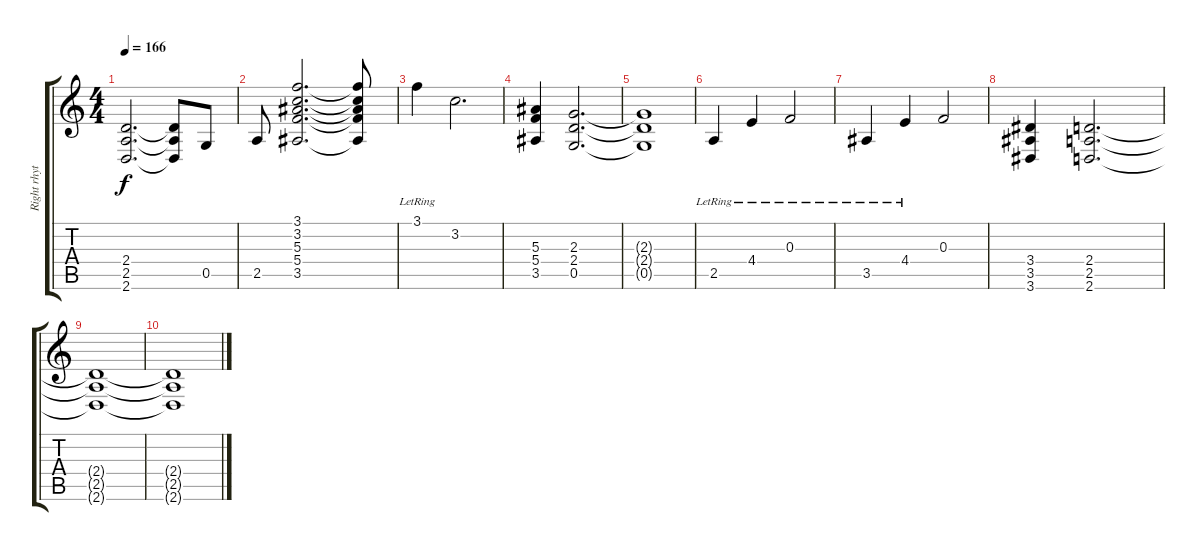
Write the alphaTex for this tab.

\track ("Right rhythm" "Right rhyt") {instrument overdrivenguitar}
\staff {score tabs}
\tuning (D4 A3 F3 C3 G2 C2) {hide}
\ts (4 4)
\tempo 166
\clef g2
\ks c
(2.4{t} 2.5{t} 2.6{t}).2{d dy f} (2.4{t} 2.5{t} 2.6{t}).8 0.5.8 |
2.5.8 (3.1 3.2 5.3 5.4 3.5).2{d} (3.1{t} 3.2{t} 5.3{t} 5.4{t} 3.5{t}).8 |
3.1{lr}.4 3.2.2{d} |
(5.3 5.4 3.5).4 (2.3 2.4 0.5).2{d} |
(2.3{t} 2.4{t} 0.5{t}).1 |
2.5{lr}.4 4.4{lr}.4 0.3{lr}.2 |
3.5{lr}.4 4.4{lr}.4 0.3.2 |
(3.4 3.5 3.6).4 (2.4 2.5 2.6).2{d} |
(2.4{t} 2.5{t} 2.6{t}).1 |
(2.4{t} 2.5{t} 2.6{t}).1
